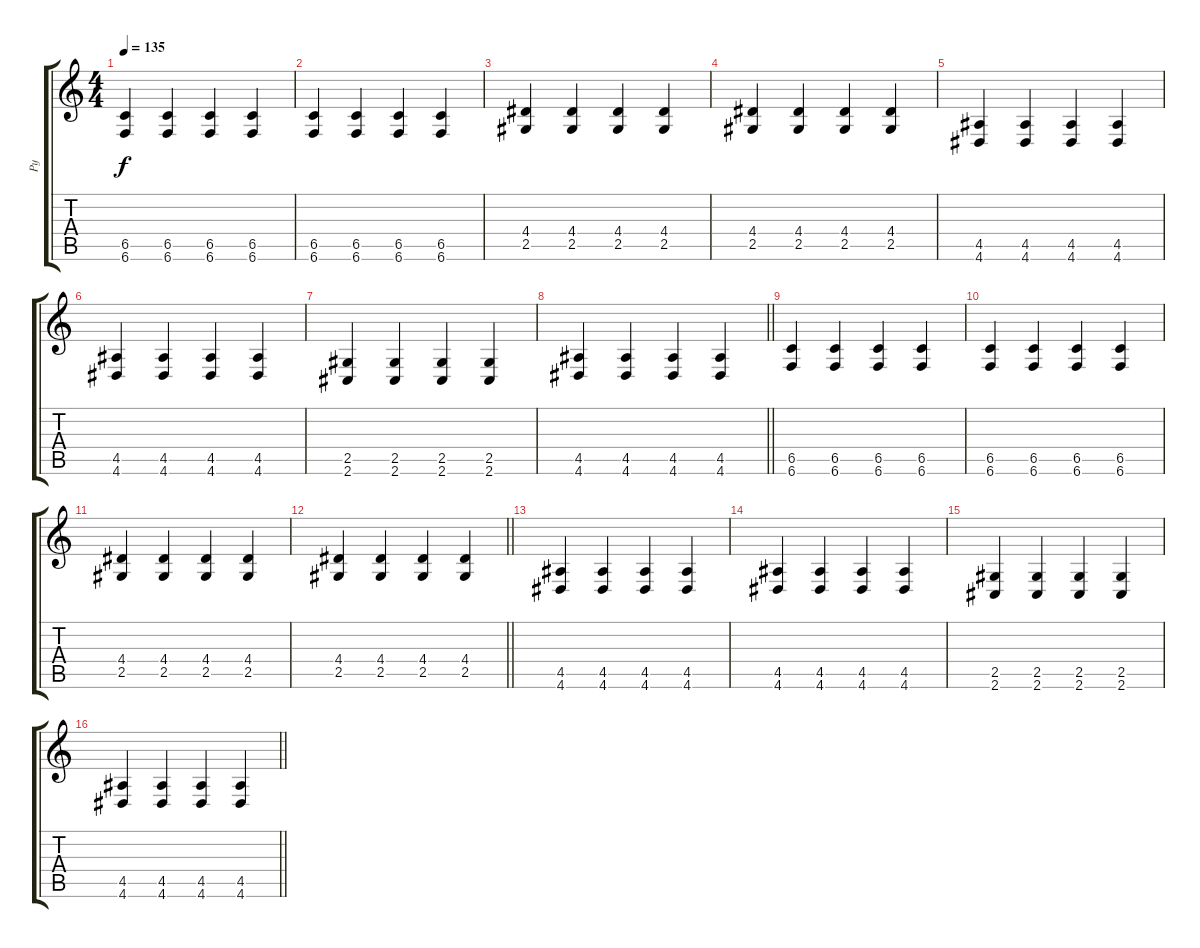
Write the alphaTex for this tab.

\track ("Ру" "Ру") {instrument distortionguitar}
\staff {score tabs}
\tuning (Db4 Ab3 E3 B2 Gb2 B1) {hide}
\ts (4 4)
\tempo 135
\clef g2
\ks c
(6.5 6.6).4{dy f} (6.5 6.6).4 (6.5 6.6).4 (6.5 6.6).4 |
(6.5 6.6).4 (6.5 6.6).4 (6.5 6.6).4 (6.5 6.6).4 |
(4.4 2.5).4 (4.4 2.5).4 (4.4 2.5).4 (4.4 2.5).4 |
(4.4 2.5).4 (4.4 2.5).4 (4.4 2.5).4 (4.4 2.5).4 |
(4.5 4.6).4 (4.5 4.6).4 (4.5 4.6).4 (4.5 4.6).4 |
(4.5 4.6).4 (4.5 4.6).4 (4.5 4.6).4 (4.5 4.6).4 |
(2.5 2.6).4 (2.5 2.6).4 (2.5 2.6).4 (2.5 2.6).4 |
\barLineRight lightlight
(4.5 4.6).4 (4.5 4.6).4 (4.5 4.6).4 (4.5 4.6).4 |
(6.5 6.6).4 (6.5 6.6).4 (6.5 6.6).4 (6.5 6.6).4 |
(6.5 6.6).4 (6.5 6.6).4 (6.5 6.6).4 (6.5 6.6).4 |
(4.4 2.5).4 (4.4 2.5).4 (4.4 2.5).4 (4.4 2.5).4 |
\barLineRight lightlight
(4.4 2.5).4 (4.4 2.5).4 (4.4 2.5).4 (4.4 2.5).4 |
(4.5 4.6).4 (4.5 4.6).4 (4.5 4.6).4 (4.5 4.6).4 |
(4.5 4.6).4 (4.5 4.6).4 (4.5 4.6).4 (4.5 4.6).4 |
(2.5 2.6).4 (2.5 2.6).4 (2.5 2.6).4 (2.5 2.6).4 |
\barLineRight lightlight
(4.5 4.6).4 (4.5 4.6).4 (4.5 4.6).4 (4.5 4.6).4
